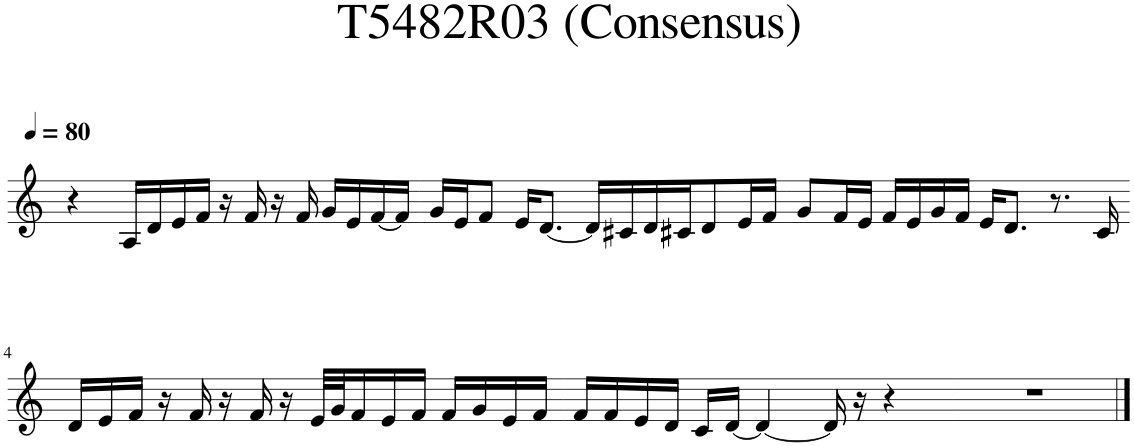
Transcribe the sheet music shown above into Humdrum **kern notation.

**kern
*part1
*staff1
*I"Piano
*I'Pno.
*clefG2
*k[]
=1
4r
16A/LL
16d/
16e/
16f/JJ
16r
16f/
16r
16f/
16g/LL
16e/
[16f/
16f/JJ]
=2
16g/LL
16e/J
8f/J
16e/KL
[8.d/J
16d/LL]
16c#X/
16d/
16c#X/J
8d/
16e/L
16f/JJ
=3
8g/L
16f/L
16e/JJ
16f/LL
16e/
16g/
16f/JJ
16e/KL
8.d/J
8.r
16c/
!!LO:LB:g=z
=4
16d/LL
16e/
16f/JJ
16r
16f/
16r
16f/
16r
32e/LLL
32g/J
16f/
16e/
16f/JJ
16f/LL
16g/
16e/
16f/JJ
=5
16f/LL
16f/
16e/
16d/JJ
16c/LL
[16d/JJ
4d/_
16d/]
16r
4r
=6
1r
==
*-
